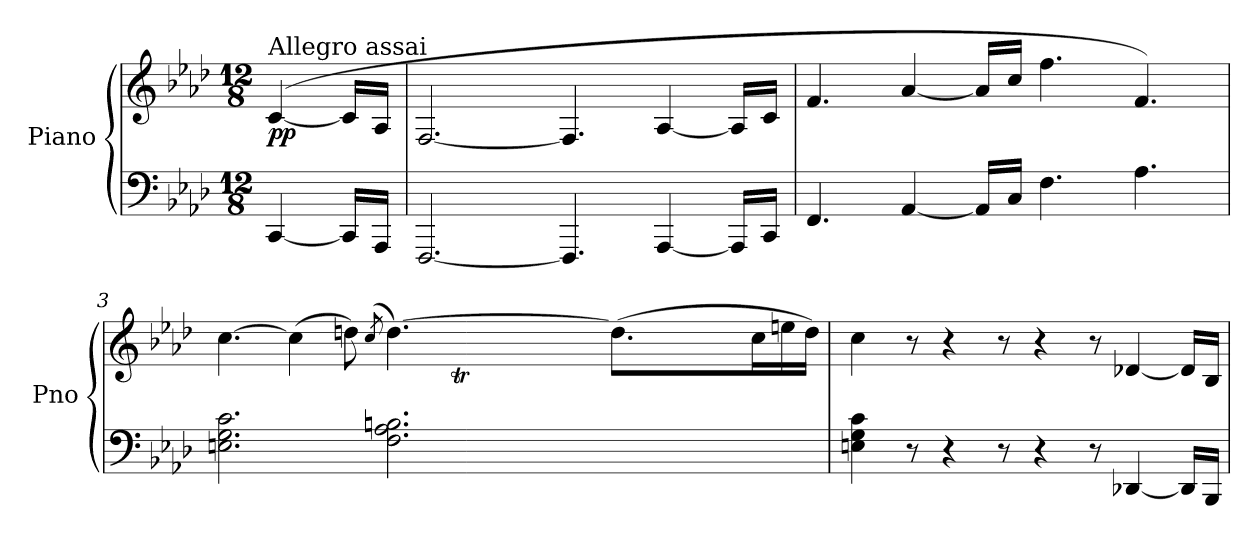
**kern	**kern	**dynam
*part1	*part1	*part1
*staff2	*staff1	*staff1/2
*I"Piano	*	*
*I'Pno	*	*
*clefF4	*clefG2	*
*k[b-e-a-d-]	*k[b-e-a-d-]	*
*A-:	*A-:	*
*M12/8	*M12/8	*
=	=	=
!	!LO:TX:a:t=Allegro assai	!
!	!	!LO:DY:b
[4CC/	([4c/	pp
16CC/LL]	16c/LL]	.
16AAA-/JJ	16A-/JJ	.
=1	=1	=1
[2.FFF/	[2.F/	.
4.FFF/]	4.F/]	.
[4AAA-/	[4A-/	.
16AAA-/LL]	16A-/LL]	.
16CC/JJ	16c/JJ	.
=2	=2	=2
4.FF/	4.f/	.
[4AA-/	[4a-/	.
16AA-/LL]	16a-/LL]	.
16C/JJ	16cc/JJ	.
4.F\	4.ff\	.
4.A-\	4.f/)	.
=3	=3	=3
*	*^	*
2.En\ 2.G\ 2.c\	[4.cc\	2.ryy	.
.	(4cc\]	.	.
.	8ddn\)	.	.
.	(8qcc/	.	.
*	*	*Xtuplet	*
2.F\ 2.A-\ 2.Bn\	[4.dd\)	24ccyy	.
.	.	24ddyy	.
.	.	24eentyy	.
.	.	24ddyy	.
.	.	24eeyy	.
.	.	24ddyy	.
!	!	!LO:N:vis=16	!
.	.	480%17eeyy	.
!	!	!LO:N:vis=16	!
.	.	480%17ddyy	.
!	!	!LO:N:vis=16	!
.	.	480%17eeyy	.
!	!	!LO:N:vis=16	!
.	.	480%17ddyy	.
.	(8.dd\L]	.	.
!	!	!LO:N:vis=16	!
.	.	480%17eeTTTyy	.
!	!	!LO:N:vis=16	!
.	.	480%17ddyy	.
!	!	!LO:N:vis=16	!
.	.	480%17eeyy	.
.	.	480ryy	.
.	.	48ddyy	.
.	.	48eeyy	.
.	.	48ddyy	.
.	16cc\L	8.ryy	.
.	16een\	.	.
.	16dd\JJ)	.	.
*	*v	*v	*
=4	=4	=4
4En\ 4G\ 4c\	4cc\	.
8r	8r	.
4r	4r	.
8r	8r	.
4r	4r	.
8r	8r	.
[4DD-X/	[4d-X/	.
16DD-/LL]	16d-/LL]	.
16BBB-/JJ	16B-/JJ	.
=	=	=
*-	*-	*-
